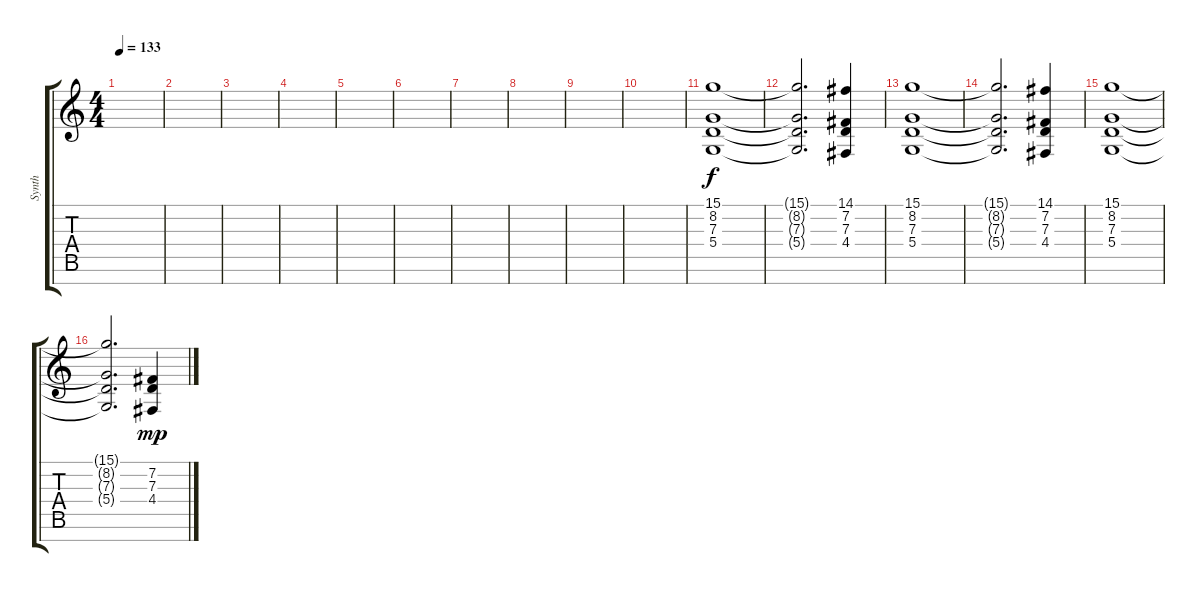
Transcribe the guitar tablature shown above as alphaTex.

\track ("Synth" "Synth") {instrument stringensemble1}
\staff {score tabs}
\tuning (E4 B3 G3 D3 A2 E2 B1) {hide}
\ts (4 4)
\tempo 133
\clef g2
\ks c
|
|
|
|
|
|
|
|
|
|
(15.1 8.2 7.3 5.4).1 |
(15.1{t} 8.2{t} 7.3{t} 5.4{t}).2{d} (14.1 7.2 7.3 4.4).4 |
(15.1 8.2 7.3 5.4).1 |
(15.1{t} 8.2{t} 7.3{t} 5.4{t}).2{d} (14.1 7.2 7.3 4.4).4 |
(15.1 8.2 7.3 5.4).1 |
(15.1{t} 8.2{t} 7.3{t} 5.4{t}).2{d dy f} (7.2 7.3 4.4).4{dy mp}
